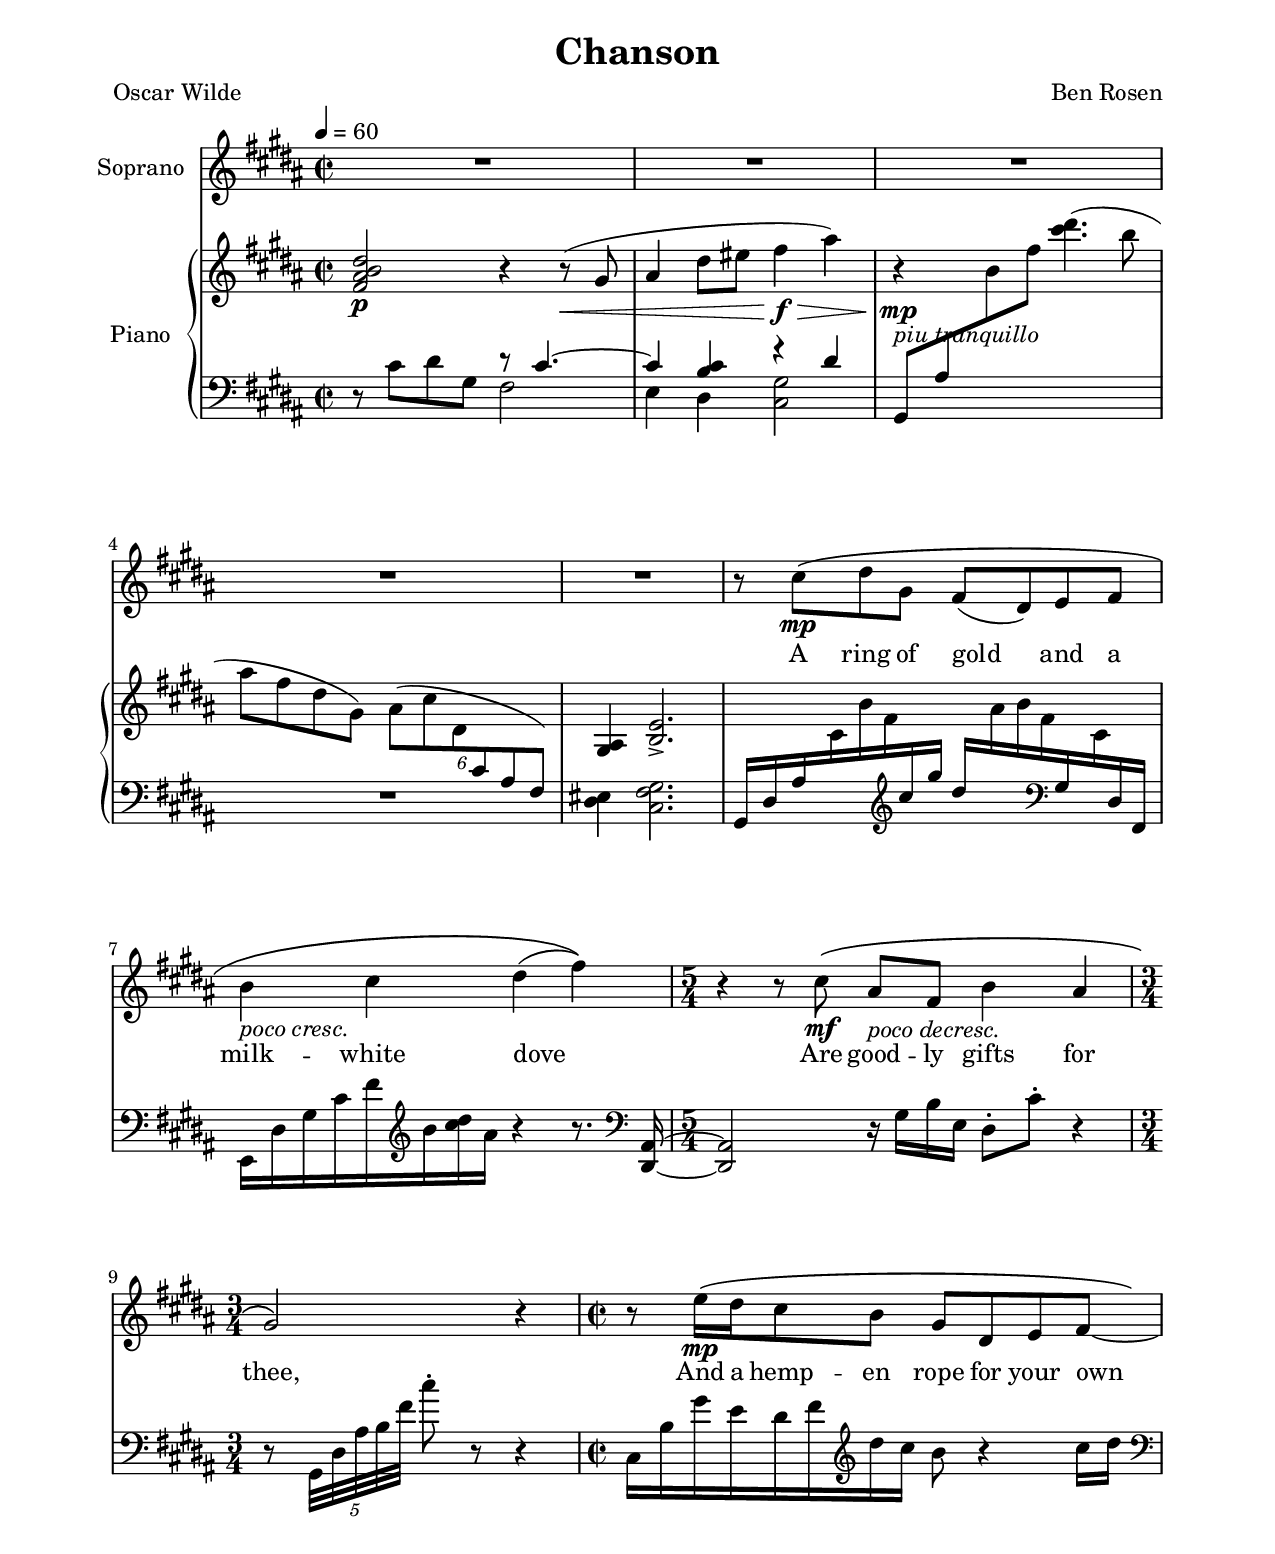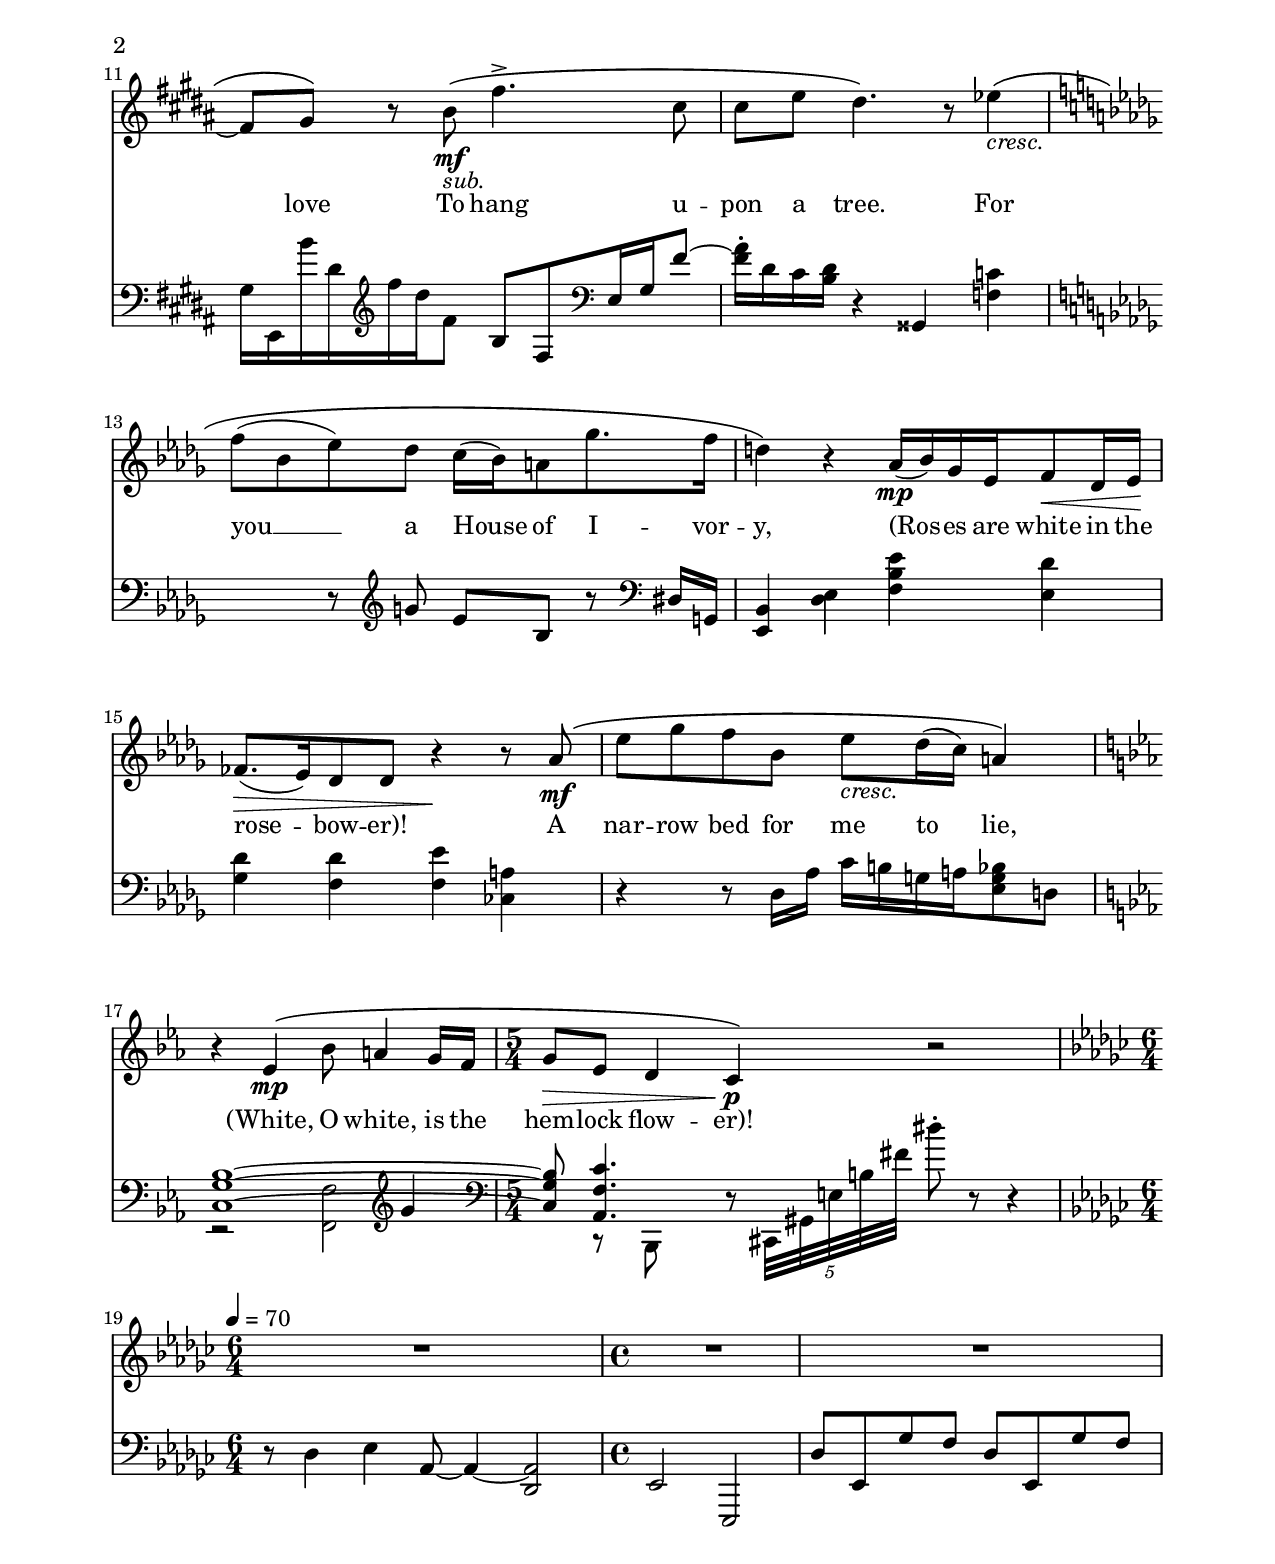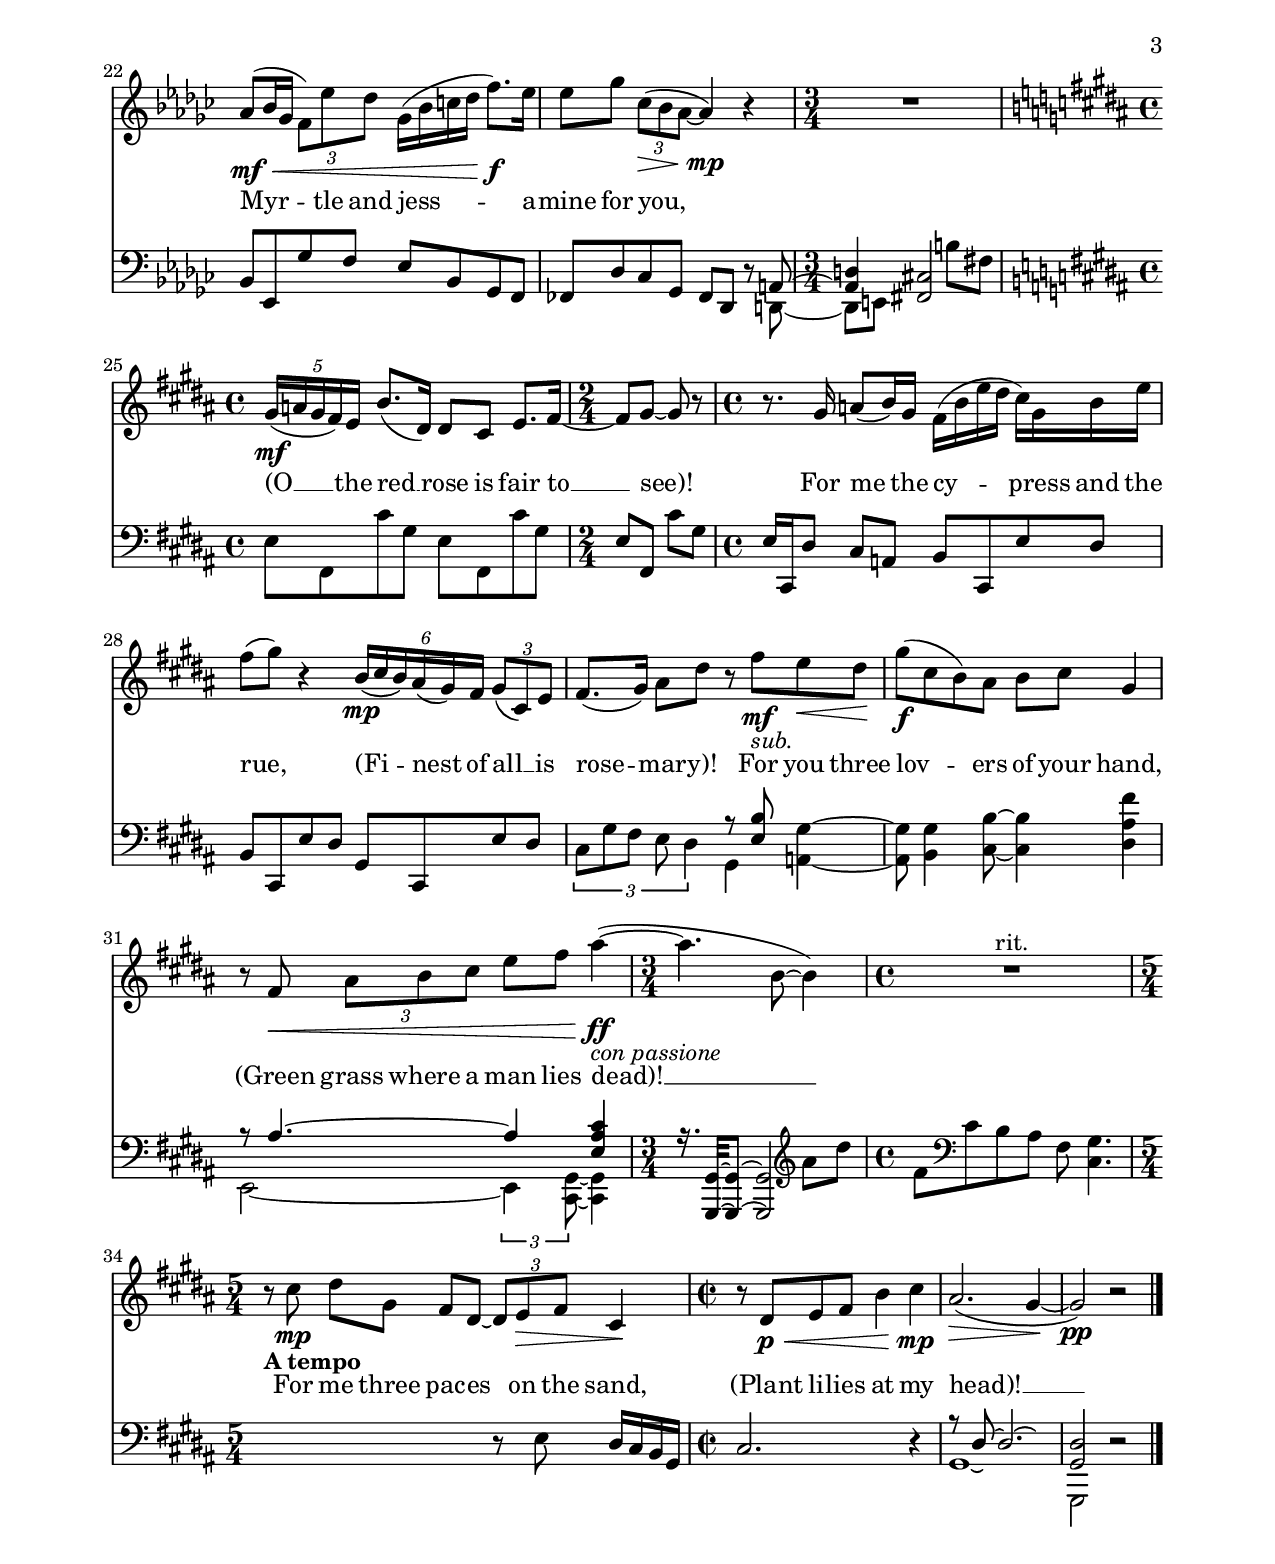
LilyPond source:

\version "2.24.0"

\include "settings.ily"

\header {
  title = "Chanson"
  poet = "Oscar Wilde"
  composer = "Ben Rosen"
}

key_time_and_tempo = {
  \tempo 4 = 60
  \key b \major
  \time 2/2
}

words = \lyricmode {
  A ring of gold and a milk -- white dove
      Are good -- ly gifts for thee,
  And a hemp -- en rope for your own love
      To hang u -- pon a tree.

  For you __ a House of I -- vor -- y,
      (Ros -- es are white in the rose -- bow -- er)!
  A nar -- row bed for me to lie,
      (White, O white, is the hem -- lock flow -- er)!

  Myr -- tle and jess -- a -- mine for you,
      (O __ the red __ rose is fair to __ see)!
  For me the cy -- press and the rue,
      (Fi -- nest of all __ is rose -- mar -- y)!

  For you three lov -- ers of your hand,
      (Green grass where a man lies dead)! __
  For me three pac -- es on the sand,
      (Plant li -- lies at my head)! __
}

soprano =  \relative cs'' {
  \key_time_and_tempo

  R1 * 5 |

  r8 cs \( -\mp ds gs, fs ( ds ) e fs |
  b4 -\markup \italic "poco cresc." cs ds ( fs ) \) |

  \time 5/4

  r4 r8 cs \( -\mf as -\markup \italic "poco decresc." fs b4 as |

  \time 3/4

  gs2 \) r4 |

  \time 2/2

  r8 e'16 \( -\mp ds cs8 b gs ds e fs ~ |
  fs gs \) r b \( -\markup \italic "sub." -\mf fs'4. -> cs8 |
  cs e ds4. \) r8 ef4 \( -\markup \italic "cresc."

  \key df \major

  f8 ( bf, ef ) df c16 ( bf ) a8 gf'8. f16 |
  d4 \) r af16 ( -\mp bf ) gf ef f8 -\< df16 ef -\! |
  ff8. ( _\> ef16 ) df8 df r4 _\! r8 af' \( _\mf |
  ef' gf f bf, ef -\markup \italic "cresc." df16 ( c ) a4 \) |

  \key c \minor

  r ef \( -\mp bf'8 a4 g16 f |

  \time 5/4

  g8 -\> ef d4 c \) -\! -\p r2

  \tempo 4 = 70
  \key ef \minor
  \time 6/4

  R1. |

  \time 4/4

  R1 * 2 |

  af'8 ( -\mf -\< bf16 gf \tuplet 3/2 { f8 ) ef' df }
    gf,16 ( bf c df f8. ) -\! -\f ef16 |
  ef8 gf \tuplet 3/2 { cf, ( _\> bf af ~ } af4 ) -\! -\mp r |

  \time 3/4

  R2. |

  \time 4/4
  \key gs \minor

  \tuplet 5/4 { gs16 ( -\mf a gs fs ) e } b'8. ( ds,16 ) ds8 cs e8. fs16 ~ |

  \time 2/4

  fs8 gs ~ gs r |

  \time 4/4

  r8. gs16 a8 ( b16 ) gs fs ( b e ds  cs ) gs b e |
  fs8 ( gs ) r4 \tuplet 6/4 { b,16 ( -\mp cs b ) as ( gs ) fs }
    \tuplet 3/2  { gs8 ( cs, ) e } |
  fs8. ( gs16 ) as8 ds r fs -\markup \italic "sub." -\mf e -\< ds -\! |
  gs -\f ( cs, b ) as b cs gs4 |
  r8 fs _\< \tuplet 3/2 { as b cs }
    e fs as4 ~ -\! -\ff -\markup \italic "con passione" ( |

  \time 3/4

  as4. b,8 ~ b4 ) |

  \time 4/4

  R1 - "rit." |

  \time 5/4

  r8 -\markup \bold "A tempo" cs -\mp ds gs, fs ds ~
    \tuplet 3/2  { ds e _\> fs } cs4 _\! |

  \time 2/2

  r8 ds _\p _\< e fs b4 cs _\! _\mp |
  as2. _\> ( gs4 ~ _\! |
  gs2 _\pp ) r |

  \bar "|."
}

upper_staff =  \relative fs' {
  \key_time_and_tempo

  <fs as b ds>2 -\p r4 r8 ( -\< gs |
  as4 ds8 es fs4 -\f -\> as ) |
  r4 -\mp -\markup \italic "piu tranquillo" s <cs ds>4. ( b8 |

  as fs ds gs, )
  \tuplet 6/4  {
    as ( cs ds,
    \change Staff = "lower"
    cs as fs )
  } \change Staff = "upper" |

  <gs as>4 <b e>2. -> -\mf -\> |

  s1 |

  % s2 -\p fs''16 ( es cs gs
  % \change Staff = "lower"
  % b,
  % \change Staff = "upper"
  % cs as fs ) |

  % \time 5/4
  % \clef "bass"
  % es ( as cs
  % \clef "treble"
  % gs' -\< ds es as gs fs ds cs8 ~ cs ) -\! <ds e gs>8 -_ -\f r4 |

  % \time 3/4
  % r8 -\mp r ( cs' ) -. -> r r <ds e fs b> ~ -\p |

  % \time 2/2
  % <ds e fs b>8 -\mp s4. r2|

  % \change Staff = "lower"
  % gs,,16 e,
  % \change Staff = "upper"
  % b''' ( ds, ) r fs' ( cs' as )
  % r as, ( ds, cs ) r8. <b' as'>16 ( ~ |

  % <b ds gs> ) -. <gs cs> ( <as b> fs' )
  % \tuplet 6/4  {
  %   ds ( as e fss
  %   \change Staff = "lower"
  %   cs ds, )
  % } \change Staff = "upper"
  % r4 <gf' a df>

  % \key df \major
  % \change Staff = "lower"
  % bf,, ( -\! -\markup \italic "sub." -\mp -\< g' c
  % \change Staff = "upper"
  % f bf ef a f g df g, f
  % \clef "bass"
  % ef af, bf ef, ) |

  % \clef "treble"
  % <g c f a>4 -\mf <f' af c> ( -\markup \italic "sub." -\p -\<
  % <af df> <a c af'> -\! -\markup \italic "espressivo" |

  % <a ef'> -\mf <af af'> gf'16 f c df <c ef>
  % \change Staff = "lower" |

  % bf,,
  % \change Staff = "upper"
  % c' a ef' df g, f'8 g af <f bf>8 <c d f a>4 ) |

  % \key c \minor
  % <ef f a>1 ~ -\mp |

  % \time 5/4
  % <ef f a>8 <bf' g'> ~ \arpeggio <bf g'>4 r8
  % -\p s d -. r r4
  % \key ef \minor
  % \time 6/4
  % \clef "bass"
  % <af, bf ef f>4. -\f <f bf df gf> <gf bf cf ef>4 <bf ef> -\> <af df> |

  % \time 4/4
  % <gf af df f>2 r4 -\!
  % \clef "treble"
  % <df' f gf af> \arpeggio |

  % \tuplet 3/2 { r8 -\mf <f, df'> <f df'> }
  % \tuplet 3/2 { f' ef df }
  % \tuplet 3/2 { r _\> <f, df'> <f df'> }
  % \tuplet 3/2 { f' gf ef } _\! |
  % \tuplet 3/2 { r8 _\mp <af, df>8 <af df>8 }
  % \tuplet 3/2  {
  %   f'8 bf8 af8 }
  % \tuplet 3/2  {
  %   r8 <af, df>8 <af df>8 }

  % \tuplet 3/2  {
  %   df'8 af8 gf8 }
  % |
  % \tuplet 3/2  {
  %   r8 <gf, bf>8 af'8 }

  % \tuplet 3/2  {
  %   f8 gf8 af8 ~ }

  % \tuplet 3/2  {
  %   af8 gf8 ef8 }
  % \tuplet 3/2  {
  %   b8 c16 ~ }
  % c8 ~ |
  % \time 3/4
  % \tuplet 3/2  {
  %   c8 _\> cs8 e8 ~ }
  % <gs, a'>8 _\! <a gs'>8
  % \tuplet 3/2  {
  %   ds8 _\! _\< e8 gs,8 }
  % \bar "||"
  % \time 4/4  \key gs \minor \tuplet 3/2 {
  %   r8 _\mf <b cs>8 <a cs>8 }

  % \tuplet 3/2  {
  %   e'8 fs8 ds8 }
  % \tuplet 3/2  {
  %   r8 <a b>8 ds8 }

  % \times 2/3  {
  %   e8 b'8 cs8 }
  % |
  % \time 2/4  \times 2/3 {
  %   r8 <fs, gs>8 <ds gs>8 }

  % \times 2/3  {
  %   <e fs ds'>8 b'8 a8 }
  % |
  % \time 4/4  \times 2/3 {
  %   r8 <ds, gs>8 cs'8 }

  % \times 2/3  {
  %   <fs, b e>8 gs'8 <cs, fs>8 }
  % \times 2/3  {
  %   r8 <ds gs>8 ds'8 }

  % \times 2/3  {
  %   fs8 b,8 gs8 }
  % |
  % \times 2/3  {
  %   r8 <gs, cs>8 <gs cs>8 }

  % \times 2/3  {
  %   <ds b'>8 gs8 fs8 }
  % \times 2/3  {
  %   r8 <fs as b ds>8 <cs' as'>8 }

  % \times 2/3  {
  %   <ds fs b>8 b8 <as cs fs>8 }
  % |
  % <fs b e>8 ( <cs' ds gs>8 <gs cs fs>8 <cs, e fs b>8 ) r8 <ds fs gs
  %                                                          cs>8 _\f _\< <cs fs b>4 ~ ~ ~ | \barNumberCheck #30
  % <cs fs b>8 <fs as ds>4 <e as ds fs>8 ~ ~ ~ ~ <e as ds fs>4 <b' cs
  %                                                             gs'>4 _\! |
  % r8 _\ff <ds, gs b>8 ~ ~ ~ <ds gs b>2 <ds fs b>4 |
  % \time 3/4  r4 _\fff <cs' cs'>2 |
  % \time 4/4  s8*5 e,8 ~ e8 fs8 ~ |
  % \time 5/4  fs8 s8*5 \clef "bass" s2 |
  % \time 2/2  <e, as>2. r4 |

  % \clef "treble"
  % r4 -\p -\> cs'4 ( <b ds>2 ~ -\! |
  % <b ds>2 ) -\pp r2

  % \bar "|."
}

lower_staff = \relative cs' {
  \key b \major
  \time 2/2
  \clef "bass"

  r8 cs ds gs,
  << {
    r8 cs4. ~ |
    cs4 <b cs> r ds
  } \\ {
    fs,2 |
    e4 ds <cs gs'>2 |
  } >>

  gs8 as'
  \change Staff = "upper" b' fs' s2 |
  \change Staff = "lower"
  R1 |
  <ds,, es>4 <cs fs gs>2. |

  gs16 ds' as'
  \change Staff = "upper" cs b' fs
  \change Staff = "lower"
  \clef "treble" cs' gs' ds
  \change Staff = "upper" as b fs
  \change Staff = "lower"
  \clef "bass"
  gs,
  \change Staff = "upper" cs
  \change Staff = "lower" ds, fs, |

  e16 ds'
  \change Staff = "upper"
  gs cs fs
  \change Staff = "lower"
  \clef "treble"
  b <cs ds> as
  r4 r8.
  \clef "bass"
  <ds,,, as'>16 ~ |

  <ds as'>2 r16 gs' b e, ds8 -. cs' -. r4 |

  r8 \tuplet 5/4 { gs,32 ds' as'
    \change Staff = "upper"
    b fs' } cs'8 -.
    \change Staff = "lower"
    r r4 |

  cs,,16 b'
  \change Staff = "upper"
  gs' e ds fs
  \change Staff = "lower"
  \clef "treble"
  ds' cs b8 r4 cs16 ds |

  \clef "bass"
  gs,,16 e,
  \change Staff = "upper"
  b''' ds,
  \change Staff = "lower"
  \clef "treble"
  fs' ds fs,8 b, fs
  \clef "bass"
  e16 gs fs'8 ~ |

  <fs as>16 -. ds cs <b ds> r4 gss, <f' c'>

  \key df \major

  s4 r8
  \clef "treble"
  g' ef bf r
  \clef "bass"
  ds,16 g, |

  <ef bf'>4 <df' ef> <f bf ef> <ef df'> |
  <gf df'>4 <f df'> <f ef'> <cf a'> |
  r4 r8 df16 af' c b g a <ef g bf>8 d |

  \key c \minor

  << {

    s2.
    \clef "treble"
    g'4

  } \\ {

    r2 <f,, f'>

  } \\ {

    <c' g' bf>1 ~ |
    \clef "bass"
    <c g' bf>8
  } >>

  << {

    <af f' c'>4.

  } \\ {

    r8 bf,

  } >>

  r \tuplet 5/4 { cs32 gs' e'
    \change Staff = "upper"
    b' fs' } ds'8 -. r r4 |

  \change Staff = "lower"

  \key gf \major

  r8 df,,4 ef af,8 ~ af4 ~ <df, af'>2 |

  \time 4/4

  ef2 ef, |
  df''8 ef, gf' f df ef, gf' f |
  bf, ef, gf' f ef bf gf f |
  ff df' cf gf ff df r

  << {

    a'8 ~ |
    <a d>4 <fs cs'>2

  } \\ {

    d8 ~ |
    d8 e s4 b''8 fs

  } >>

  \key b \major
  \time 4/4

  e8 fs, cs'' gs e fs, cs'' gs |

  \time 2/4

  e8 fs, cs'' gs |

  \time 4/4

  e16 cs, ds'8 cs a b cs, e' ds |
  b8 cs, e' ds gs, cs, e' ds |
  \tuplet 3/2 { cs8 gs' fs e ds4 }

  << {

    r8 <e b'>

  } \\ {

    gs,4

  } >>

  <a gs'>4 ~ |
  <a gs'>8 <b gs'>4 <cs b'>8 ~ <cs b'>4 <ds as' fs'>

  << {

    r8 as'4. ~ as4 <e as cs> |

  } \\ {

    e,2 ~ \tuplet 3/2 { e4 <cs gs'>8 ~ } <cs gs'>4 |

  } >>

  \time 3/4

  << {

    r16. <gs gs'>32 ~ <gs gs'>8 ~ <gs gs'>2

  } \\ {

    s2

    \clef "treble"

    as'''8 ds |

  } >>

  fs,8

  \clef "bass"

  cs b as fs <cs gs'>4. |

  \time 5/4

  s2. r8 e ds16 cs b gs |
  cs2. r4 |

  << {

    r8 ds ~ ds2. \laissezVibrer |

  } \\ {

    gs,1 \laissezVibrer |

  } >>

  << {

    <gs ds'>2

  } \\ {

    gs,2

  } >>

  r |
}

\score {
  <<
    \new Staff \with {
      instrumentName = "Soprano"
    } {
      \soprano \addlyrics \words
    }
    \new PianoStaff \with {
      instrumentName = "Piano"
    } {
      <<
        \new Staff = "upper" \upper_staff
        \new Staff = "lower" \lower_staff
      >>
    }
  >>
}
